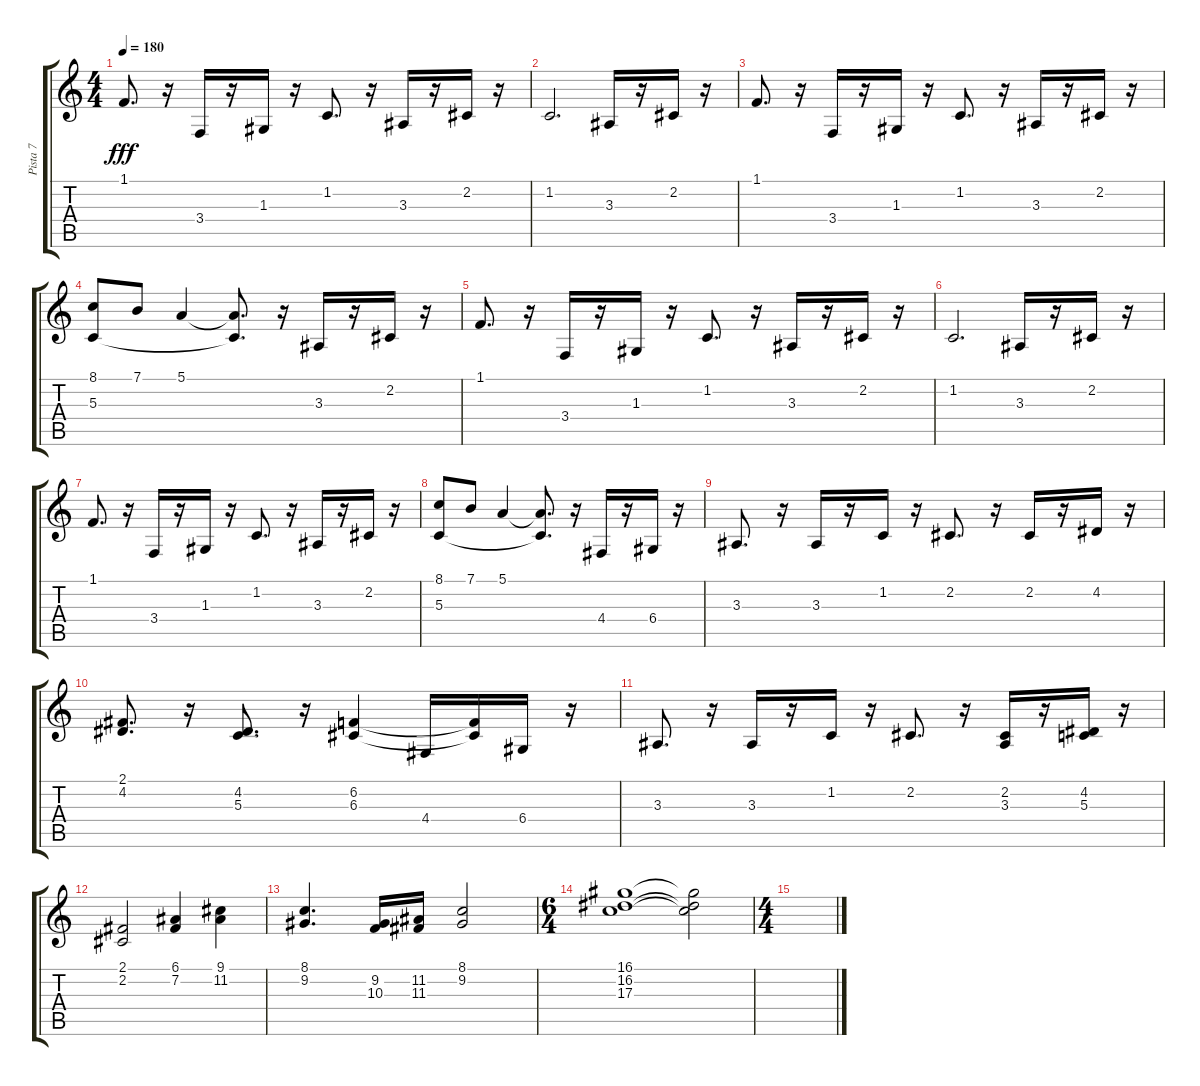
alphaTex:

\track ("Pista 7" "Pista 7") {instrument brasssection}
\staff {score tabs}
\tuning (E4 B3 G3 D3 A2 E2) {hide}
\ts (4 4)
\tempo 180
\clef g2
\ks c
1.1.8{d dy fff} r.16 3.4.16 r.16 1.3.16 r.16 1.2.8{d} r.16 3.3.16 r.16 2.2.16 r.16 |
1.2.2{d} 3.3.16 r.16 2.2.16 r.16 |
1.1.8{d} r.16 3.4.16 r.16 1.3.16 r.16 1.2.8{d} r.16 3.3.16 r.16 2.2.16 r.16 |
(8.1 5.3).8 7.1.8 5.1.4 (5.1{t} 5.3{t}).8{d} r.16 3.3.16 r.16 2.2.16 r.16 |
1.1.8{d} r.16 3.4.16 r.16 1.3.16 r.16 1.2.8{d} r.16 3.3.16 r.16 2.2.16 r.16 |
1.2.2{d} 3.3.16 r.16 2.2.16 r.16 |
1.1.8{d} r.16 3.4.16 r.16 1.3.16 r.16 1.2.8{d} r.16 3.3.16 r.16 2.2.16 r.16 |
(8.1 5.3).8 7.1.8 5.1.4 (5.1{t} 5.3{t}).8{d} r.16 4.4.16 r.16 6.4.16 r.16 |
3.3.8{d} r.16 3.3.16 r.16 1.2.16 r.16 2.2.8{d} r.16 2.2.16 r.16 4.2.16 r.16 |
(2.1 4.2).8{d} r.16 (4.2 5.3).8{d} r.16 (6.2 6.3).4 4.4.16 (6.2{t} 6.3{t}).16 6.4.16 r.16 |
3.3.8{d} r.16 3.3.16 r.16 1.2.16 r.16 2.2.8{d} r.16 (2.2 3.3).16 r.16 (4.2 5.3).16 r.16 |
(2.1 2.2).2 (6.1 7.2).4 (9.1 11.2).4 |
(8.1 9.2).4{d} (9.2 10.3).16 (11.2 11.3).16 (8.1 9.2).2 |
\ts (6 4)
(16.1 16.2 17.3).1 (16.1{t} 16.2{t} 17.3{t}).2 |
\ts (4 4)
